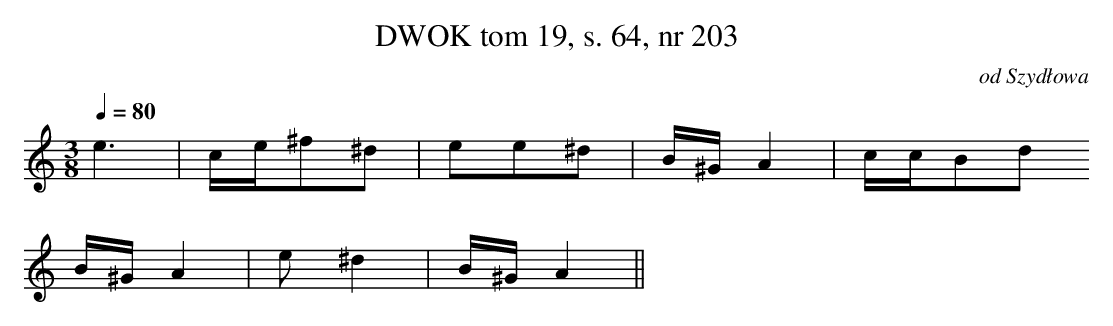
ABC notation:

X:1
T: DWOK tom 19, s. 64, nr 203
O:od Szydłowa
L:1/8
M:3/8
K:C
Q:1/4=80
e3|c/e/^f^d|ee^d|B/^G/A2|c/c/Bd
B/^G/A2|e^d2|B/^G/A2||
